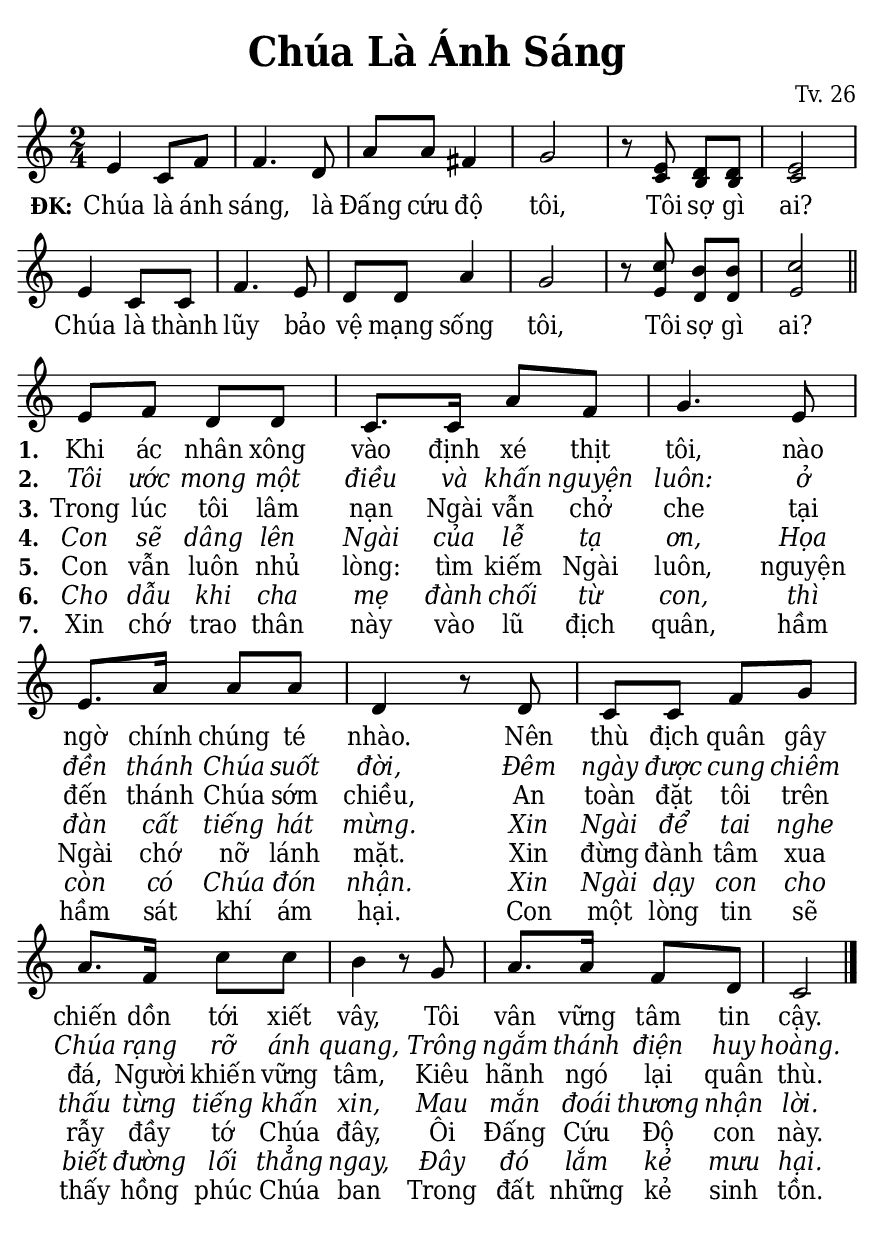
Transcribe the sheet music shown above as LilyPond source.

% Cài đặt chung\
\version "2.22.1"
\include "english.ly"

\header {
  title = \markup { \fontsize #1 "Chúa Là Ánh Sáng" }
  composer = "Tv. 26"
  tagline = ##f
}

% Nhạc phiên khúc
nhacPhienKhucSop = \relative c' {
  e4 c8 f |
  f4. d8 |
  a' a fs4 |
  g2 |
  r8 e d d |
  e2 |
  e4 c8 c |
  f4. e8 |
  d d a'4 |
  g2 |
  r8 c b b |
  c2 \bar "||" \break
  
  e,8 f d d |
  c8. c16 a'8 f |
  g4. e8 |
  e8. a16 a8 a |
  d,4 r8 d |
  c c f g |
  a8. f16 c'8 c |
  b4 r8 g |
  a8. a16 f8 d |
  c2 \bar "|."
}

nhacPhienKhucAlto = \relative c' {
  e4 c8 f |
  f4. d8 |
  a' a fs4 |
  g2 |
  r8 c, b b |
  c2 |
  e4 c8 c |
  f4. e8 |
  d d a'4 |
  g2 |
  r8 e d d |
  e2
}

% Lời phiên khúc
loiPhienKhucSop = \lyrics {
  \set stanza = "ĐK:"
  Chúa là ánh sáng,
  là Đấng cứu độ tôi,
  Tôi sợ gì ai?
  Chúa là thành lũy bảo vệ mạng sống tôi,
  Tôi sợ gì ai?
  <<
    {
      \set stanza = "1."
      Khi ác nhân xông vào định xé thịt tôi,
      nào ngờ chính chúng té nhào.
      Nên thù địch quân gây chiến dồn tới xiết vây,
      Tôi vân vững tâm tin cậy.
    }
    \new Lyrics {
	    \set associatedVoice = "beSop"
	    \set stanza = "2."
      \override Lyrics.LyricText.font-shape = #'italic
	    Tôi ước mong một điều và khấn nguyện luôn:
	    ở đền thánh Chúa suốt đời,
	    Đêm ngày được cung chiêm Chúa rạng rỡ ánh quang,
	    Trông ngắm thánh điện huy hoàng.
    }
    \new Lyrics {
	    \set associatedVoice = "beSop"
	    \set stanza = "3."
	    Trong lúc tôi lâm nạn
	    Ngài vẫn chở che tại đến thánh Chúa sớm chiều,
	    An toàn đặt tôi trên đá,
	    Người khiến vững tâm,
	    Kiêu hãnh ngó lại quân thù.
    }
    \new Lyrics {
	    \set associatedVoice = "beSop"
	    \set stanza = "4."
      \override Lyrics.LyricText.font-shape = #'italic
	    Con sẽ dâng lên Ngài của lễ tạ ơn,
	    Họa đàn cất tiếng hát mừng.
	    Xin Ngài để tai nghe thấu
	    từng tiếng khấn xin,
	    Mau mắn đoái thương nhận lời.
    }
    \new Lyrics {
	    \set associatedVoice = "beSop"
	    \set stanza = "5."
	    Con vẫn luôn nhủ lòng:
	    tìm kiếm Ngài luôn,
	    nguyện Ngài chớ nỡ lánh mặt.
	    Xin đừng đành tâm xua rẫy đầy tớ Chúa đây,
	    Ôi Đấng Cứu Độ con này.
    }
    \new Lyrics {
	    \set associatedVoice = "beSop"
	    \set stanza = "6."
      \override Lyrics.LyricText.font-shape = #'italic
	    Cho dẫu khi cha mẹ đành chối từ con,
	    thì còn có Chúa đón nhận.
	    Xin Ngài dạy con cho biết đường lối thẳng ngay,
	    Đây đó lắm kẻ mưu hại.
    }
    \new Lyrics {
	    \set associatedVoice = "beSop"
	    \set stanza = "7."
	    Xin chớ trao thân này vào lũ địch quân,
	    hầm hầm sát khí ám hại.
	    Con một lòng tin sẽ thấy hồng phúc Chúa
	    ban Trong đất những kẻ sinh tồn.
    }
  >>
}

% Dàn trang
\paper {
  #(set-paper-size "a5")
  top-margin = 3\mm
  bottom-margin = 3\mm
  left-margin = 3\mm
  right-margin = 3\mm
  indent = #0
  #(define fonts
	 (make-pango-font-tree "Deja Vu Serif Condensed"
	 		       "Deja Vu Serif Condensed"
			       "Deja Vu Serif Condensed"
			       (/ 20 20)))
  print-page-number = ##f
  page-count = #1
}

TongNhip = {
  \key c \major \time 2/4
  \set Timing.beamExceptions = #'()
  \set Timing.baseMoment = #(ly:make-moment 1/4)
}

% Đổi kích thước nốt cho bè phụ
notBePhu =
#(define-music-function (font-size music) (number? ly:music?)
   (for-some-music
     (lambda (m)
       (if (music-is-of-type? m 'rhythmic-event)
           (begin
             (set! (ly:music-property m 'tweaks)
                   (cons `(font-size . ,font-size)
                         (ly:music-property m 'tweaks)))
             #t)
           #f))
     music)
   music)

\score {
  \new ChoirStaff <<
    \new Staff \with {
        \consists "Merge_rests_engraver"
        printPartCombineTexts = ##f
      }
      <<
      \new Voice \TongNhip \partCombine 
        \nhacPhienKhucSop
        \notBePhu -1 { \nhacPhienKhucAlto }
      \new NullVoice = beSop \nhacPhienKhucSop
      \new Lyrics \lyricsto beSop \loiPhienKhucSop
      >>
  >>
  \layout {
    \override Lyrics.LyricSpace.minimum-distance = #0.5
    \override Score.BarNumber.break-visibility = ##(#f #f #f)
    \override Score.SpacingSpanner.uniform-stretching = ##t
  } 
}
